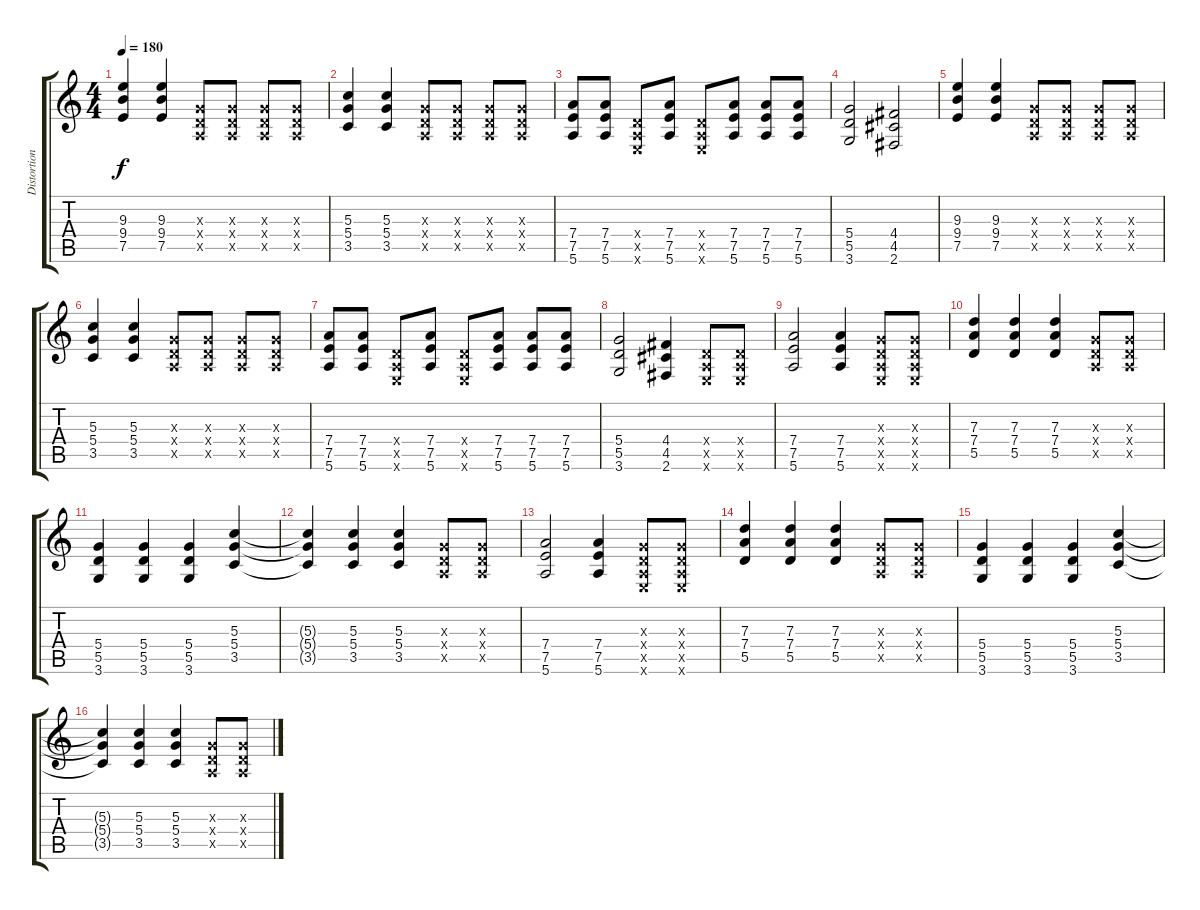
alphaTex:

\track ("Distortion Guitar" "Distortion") {instrument overdrivenguitar}
\staff {score tabs}
\tuning (E4 B3 G3 D3 A2 E2) {hide}
\ts (4 4)
\tempo 180
\clef g2
\ks c
(9.3 9.4 7.5).4{dy f volume 16} (9.3 9.4 7.5).4 (0.3{x} 0.4{x} 0.5{x}).8 (0.3{x} 0.4{x} 0.5{x}).8 (0.3{x} 0.4{x} 0.5{x}).8 (0.3{x} 0.4{x} 0.5{x}).8 |
(5.3 5.4 3.5).4 (5.3 5.4 3.5).4 (0.3{x} 0.4{x} 0.5{x}).8 (0.3{x} 0.4{x} 0.5{x}).8 (0.3{x} 0.4{x} 0.5{x}).8 (0.3{x} 0.4{x} 0.5{x}).8 |
(7.4 7.5 5.6).8 (7.4 7.5 5.6).8 (0.4{x} 0.5{x} 0.6{x}).8 (7.4 7.5 5.6).8 (0.4{x} 0.5{x} 0.6{x}).8 (7.4 7.5 5.6).8 (7.4 7.5 5.6).8 (7.4 7.5 5.6).8 |
(5.4 5.5 3.6).2 (4.4 4.5 2.6).2 |
(9.3 9.4 7.5).4 (9.3 9.4 7.5).4 (0.3{x} 0.4{x} 0.5{x}).8 (0.3{x} 0.4{x} 0.5{x}).8 (0.3{x} 0.4{x} 0.5{x}).8 (0.3{x} 0.4{x} 0.5{x}).8 |
(5.3 5.4 3.5).4 (5.3 5.4 3.5).4 (0.3{x} 0.4{x} 0.5{x}).8 (0.3{x} 0.4{x} 0.5{x}).8 (0.3{x} 0.4{x} 0.5{x}).8 (0.3{x} 0.4{x} 0.5{x}).8 |
(7.4 7.5 5.6).8 (7.4 7.5 5.6).8 (0.4{x} 0.5{x} 0.6{x}).8 (7.4 7.5 5.6).8 (0.4{x} 0.5{x} 0.6{x}).8 (7.4 7.5 5.6).8 (7.4 7.5 5.6).8 (7.4 7.5 5.6).8 |
(5.4 5.5 3.6).2 (4.4 4.5 2.6).4 (0.4{x} 0.5{x} 0.6{x}).8 (0.4{x} 0.5{x} 0.6{x}).8 |
(7.4 7.5 5.6).2 (7.4 7.5 5.6).4 (0.3{x} 0.4{x} 0.5{x} 0.6{x}).8 (0.3{x} 0.4{x} 0.5{x} 0.6{x}).8 |
(7.3 7.4 5.5).4 (7.3 7.4 5.5).4 (7.3 7.4 5.5).4 (0.3{x} 0.4{x} 0.5{x}).8 (0.3{x} 0.4{x} 0.5{x}).8 |
(5.4 5.5 3.6).4 (5.4 5.5 3.6).4 (5.4 5.5 3.6).4 (5.3 5.4 3.5).4 |
(5.3{t} 5.4{t} 3.5{t}).4 (5.3 5.4 3.5).4 (5.3 5.4 3.5).4 (0.3{x} 0.4{x} 0.5{x}).8 (0.3{x} 0.4{x} 0.5{x}).8 |
(7.4 7.5 5.6).2 (7.4 7.5 5.6).4 (0.3{x} 0.4{x} 0.5{x} 0.6{x}).8 (0.3{x} 0.4{x} 0.5{x} 0.6{x}).8 |
(7.3 7.4 5.5).4 (7.3 7.4 5.5).4 (7.3 7.4 5.5).4 (0.3{x} 0.4{x} 0.5{x}).8 (0.3{x} 0.4{x} 0.5{x}).8 |
(5.4 5.5 3.6).4 (5.4 5.5 3.6).4 (5.4 5.5 3.6).4 (5.3 5.4 3.5).4 |
(5.3{t} 5.4{t} 3.5{t}).4 (5.3 5.4 3.5).4 (5.3 5.4 3.5).4 (0.3{x} 0.4{x} 0.5{x}).8 (0.3{x} 0.4{x} 0.5{x}).8
